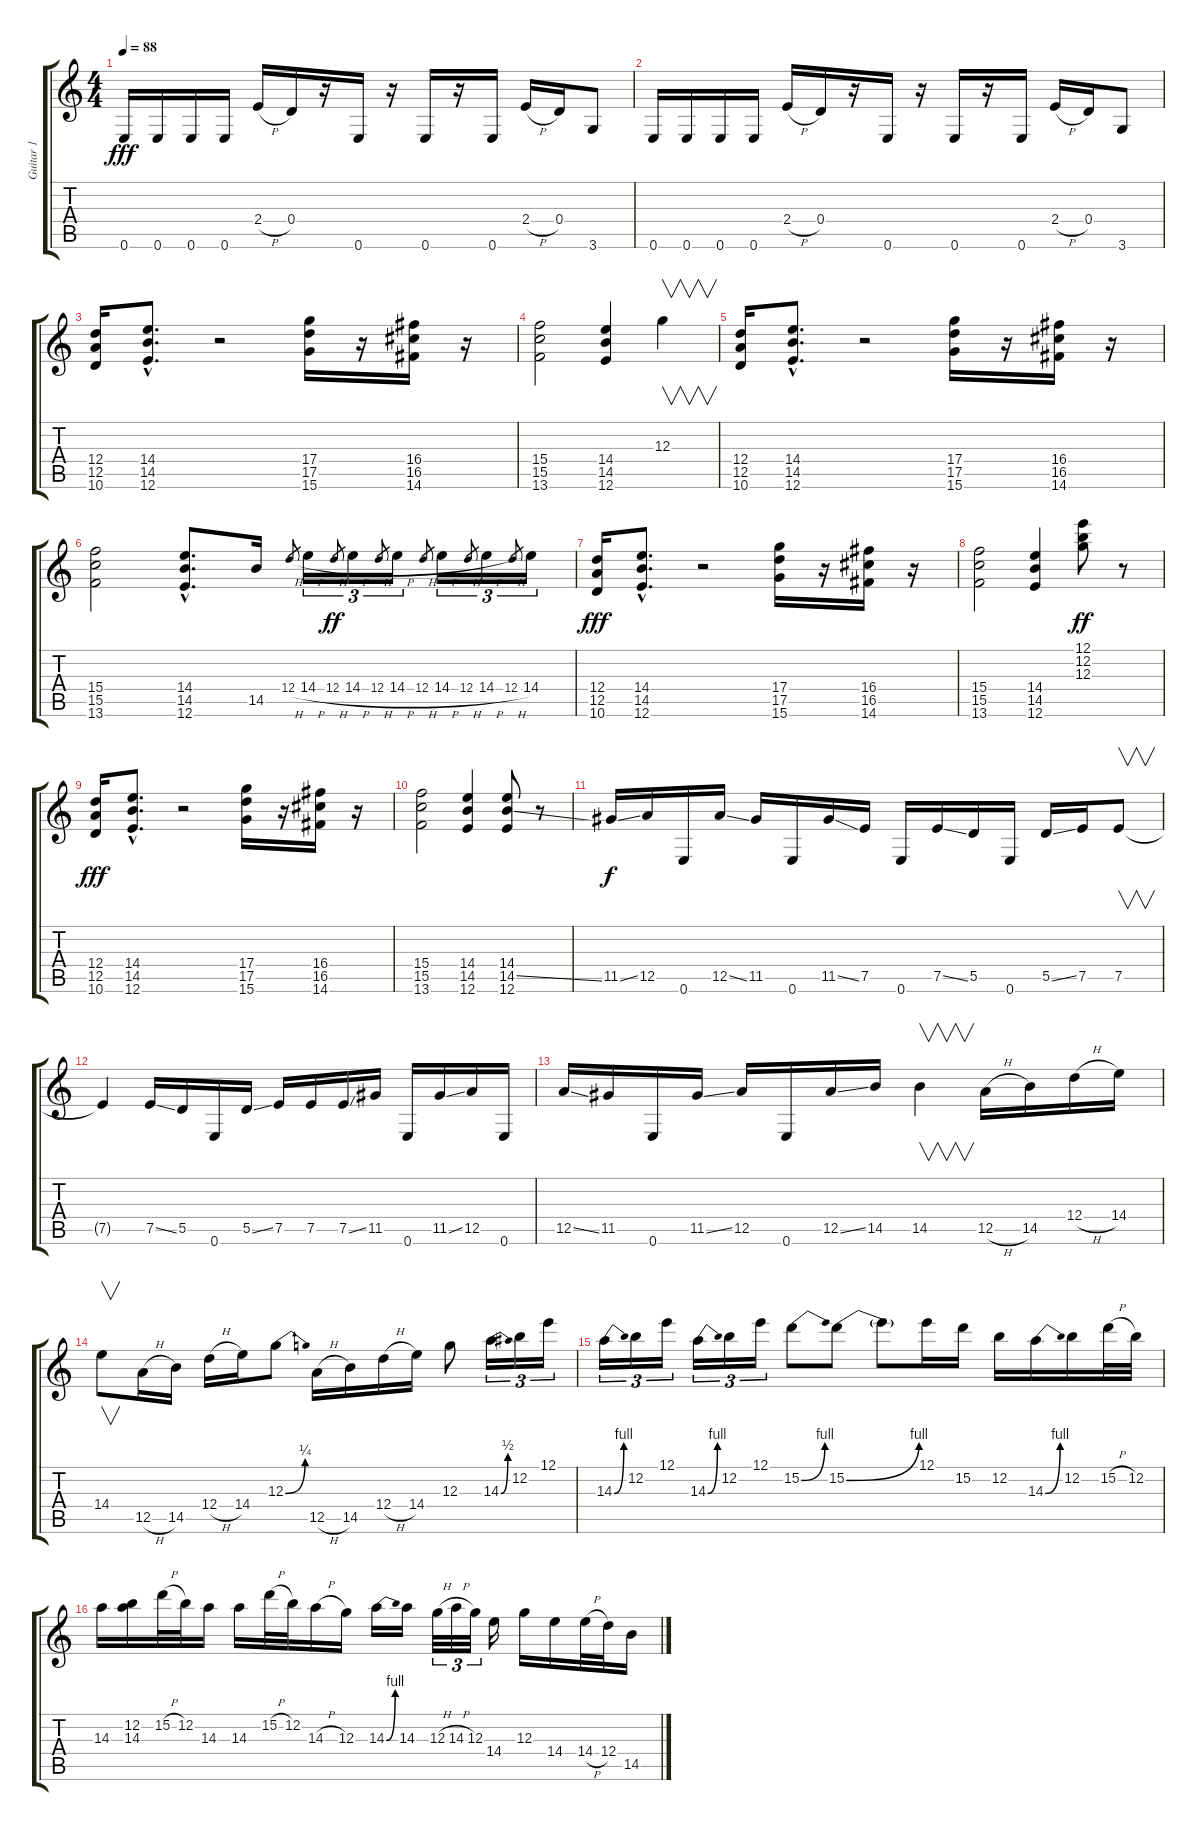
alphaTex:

\track ("Guitar 1" "Guitar 1") {instrument distortionguitar}
\staff {score tabs}
\tuning (E4 B3 G3 D3 A2 E2) {hide}
\ts (4 4)
\tempo 88
\clef g2
\ks c
0.6.16{dy fff} 0.6.16 0.6.16 0.6.16 2.4{h}.16 0.4.16 r.16 0.6.16 r.16 0.6.16 r.16 0.6.16 2.4{h}.16 0.4.16 3.6.8 |
0.6.16 0.6.16 0.6.16 0.6.16 2.4{h}.16 0.4.16 r.16 0.6.16 r.16 0.6.16 r.16 0.6.16 2.4{h}.16 0.4.16 3.6.8 |
(12.4 12.5 10.6).16 (14.4{hac} 14.5{hac} 12.6{hac}).8{d} r.2 (17.4 17.5 15.6).16 r.16 (16.4 16.5 14.6).16 r.16 |
(15.4 15.5 13.6).2 (14.4 14.5 12.6).4 12.3.4{v} |
(12.4 12.5 10.6).16 (14.4{hac} 14.5{hac} 12.6{hac}).8{d} r.2 (17.4 17.5 15.6).16 r.16 (16.4 16.5 14.6).16 r.16 |
(15.4 15.5 13.6).2 (14.4{hac} 14.5{hac} 12.6{hac}).8{d} 14.5.16 12.4{h}.8{gr} 14.4{h}.16{tu (3 2)} 12.4{h}.8{gr dy ff} 14.4{h}.16{tu (3 2)} 12.4{h}.8{gr} 14.4{h}.16{tu (3 2)} 12.4{h}.8{gr} 14.4{h}.16{tu (3 2)} 12.4{h}.8{gr} 14.4{h}.16{tu (3 2)} 12.4{h}.8{gr} 14.4.16{tu (3 2)} |
(12.4 12.5 10.6).16{dy fff} (14.4{hac} 14.5{hac} 12.6{hac}).8{d} r.2 (17.4 17.5 15.6).16 r.16 (16.4 16.5 14.6).16 r.16 |
(15.4 15.5 13.6).2 (14.4 14.5 12.6).4 (12.1 12.2 12.3).8{dy ff} r.8 |
(12.4 12.5 10.6).16{dy fff} (14.4{hac} 14.5{hac} 12.6{hac}).8{d} r.2 (17.4 17.5 15.6).16 r.16 (16.4 16.5 14.6).16 r.16 |
(15.4 15.5 13.6).2 (14.4 14.5 12.6).4 (14.4 14.5{ss} 12.6).8 r.8 |
11.5{ss}.16{dy f} 12.5.16 0.6.16 12.5{ss}.16 11.5.16 0.6.16 11.5{ss}.16 7.5.16 0.6.16 7.5{ss}.16 5.5.16 0.6.16 5.5{ss}.16 7.5.16 7.5.8{v} |
7.5{t}.4 7.5{ss}.16 5.5.16 0.6.16 5.5{ss}.16 7.5.16 7.5.16 7.5{ss}.16 11.5.16 0.6.16 11.5{ss}.16 12.5.16 0.6.16 |
12.5{ss}.16 11.5.16 0.6.16 11.5{ss}.16 12.5.16 0.6.16 12.5{ss}.16 14.5.16 14.5.4{v} 12.5{h}.16 14.5.16 12.4{h}.16 14.4.16 |
14.4.8{v} 12.5{h}.16 14.5.16 12.4{h}.16 14.4.16 12.3{be (bend 0 0 60 1)}.8 12.5{h}.16 14.5.16 12.4{h}.16 14.4.16 12.3.8 14.3{be (bend 0 0 60 2)}.16{tu (3 2)} 12.2.16{tu (3 2)} 12.1.16{tu (3 2)} |
14.3{be (bend 0 0 60 4)}.16{tu (3 2)} 12.2.16{tu (3 2)} 12.1.16{tu (3 2)} 14.3{be (bend 0 0 60 4)}.16{tu (3 2)} 12.2.16{tu (3 2)} 12.1.16{tu (3 2)} 15.2{be (bend 0 0 60 4)}.8 15.2{be (bend 0 0 60 4)}.8 15.2{t}.8 12.1.16 15.2.16 12.2.16 14.3{be (bend 0 0 60 4)}.16 12.2.16 15.2{h}.32 12.2.32 |
14.3.16 (12.2 14.3).16 15.2{h}.32 12.2.32 14.3.16 14.3.16 15.2{h}.32 12.2.32 14.3{h}.16 12.3.16 14.3{be (bend 0 0 60 4)}.16 14.3.16 12.3{h}.32{tu (3 2)} 14.3{h}.32{tu (3 2)} 12.3.32{tu (3 2)} 14.4.16 12.3.16 14.4.16 14.4{h}.32 12.4.32 14.5.16
